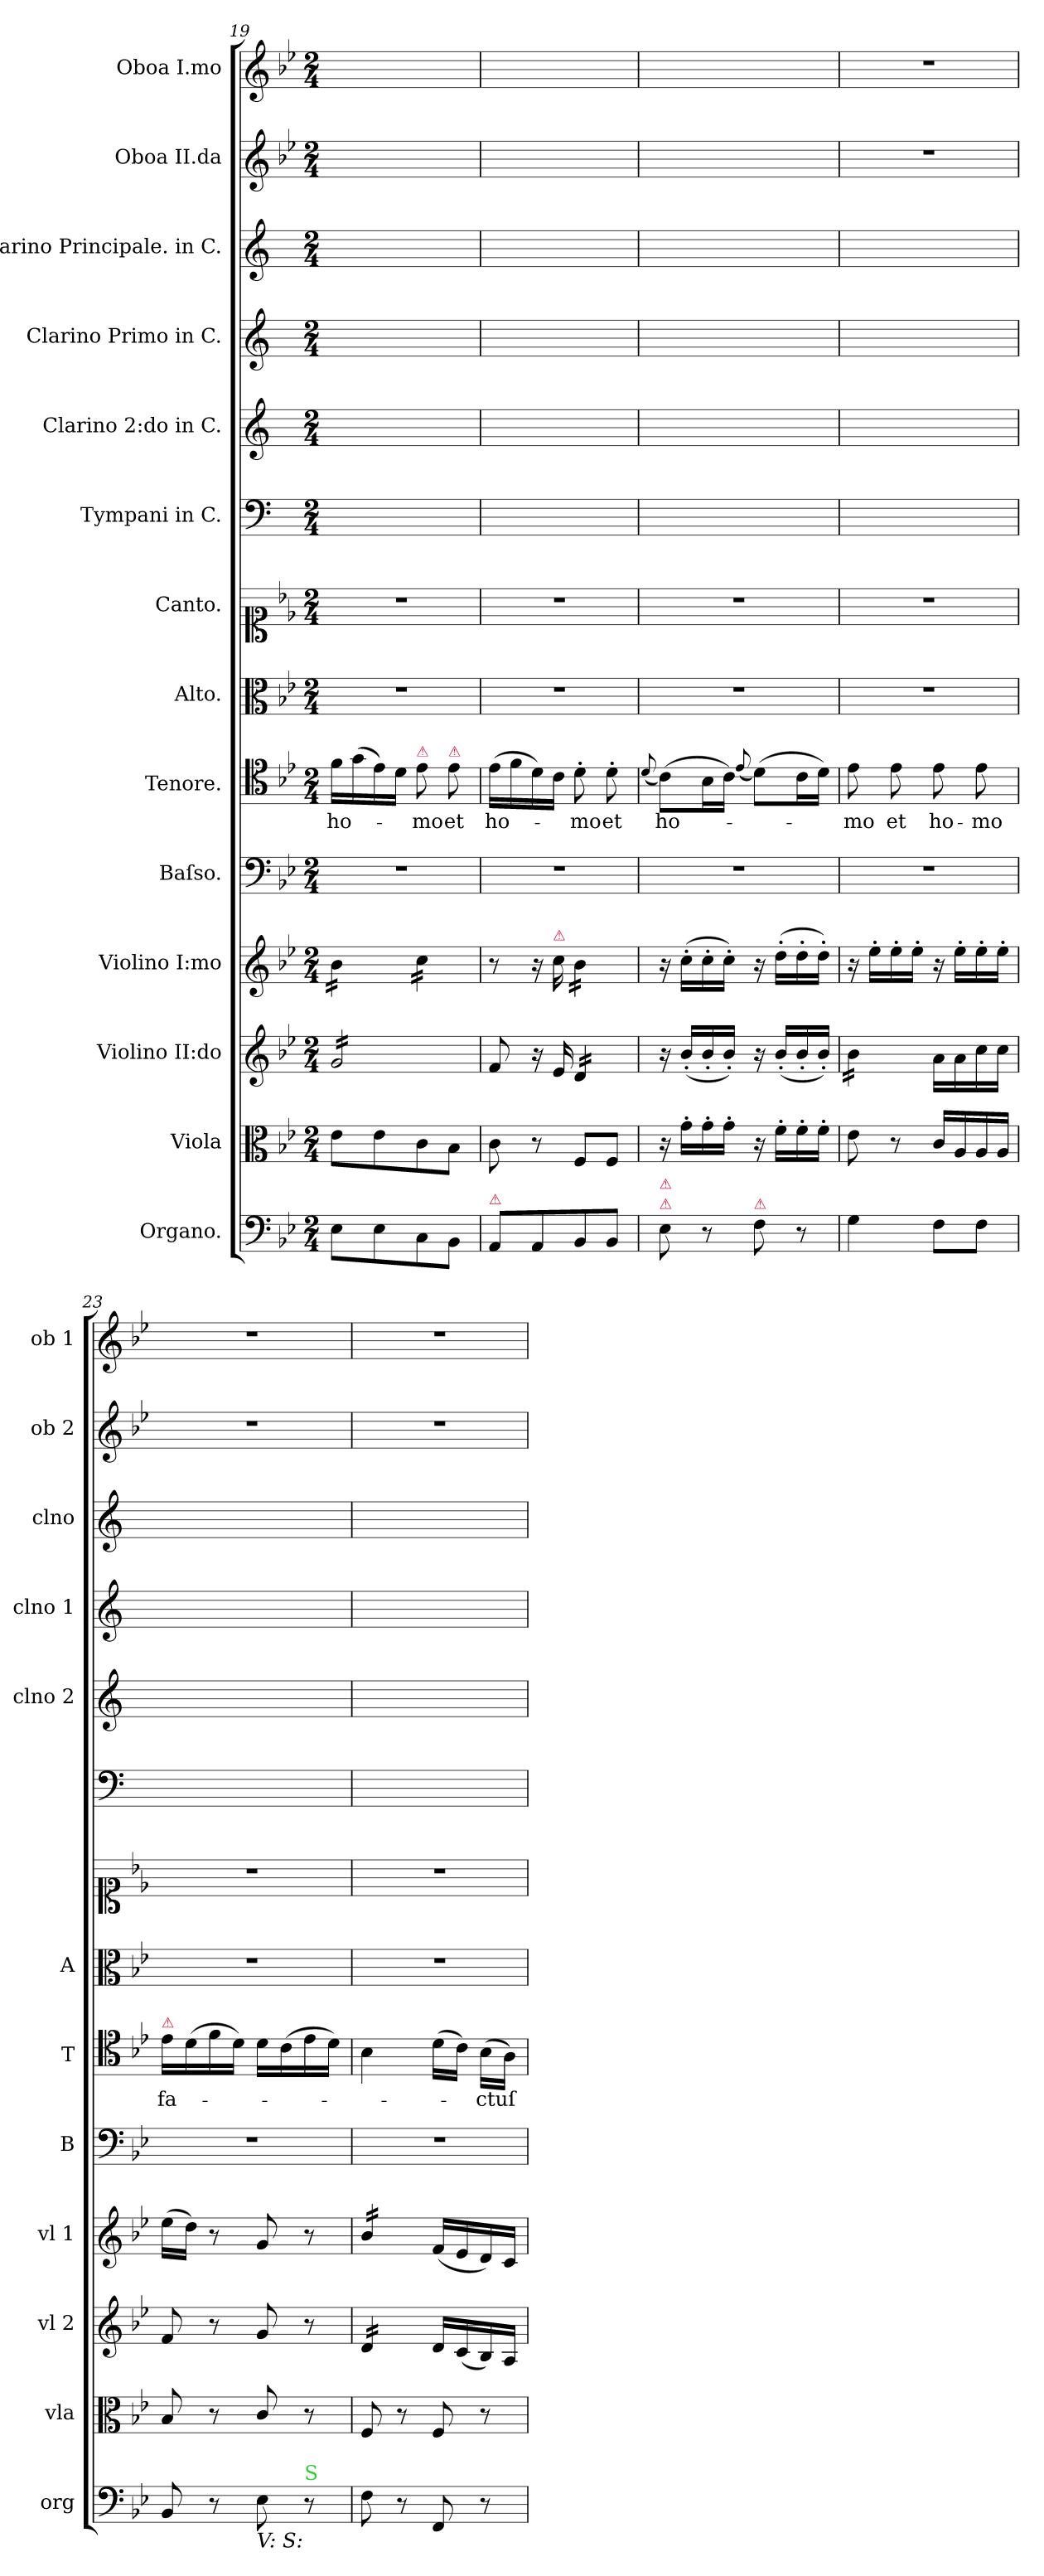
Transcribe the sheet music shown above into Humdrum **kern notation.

**kern	**kern	**kern	**kern	**kern	**kern	**text	**kern	**kern	**kern	**kern	**kern	**kern	**kern	**kern
*part14	*part13	*part12	*part11	*part10	*part9	*part9	*part8	*part7	*part6	*part5	*part4	*part3	*part2	*part1
*staff14	*staff13	*staff12	*staff11	*staff10	*staff9	*staff9	*staff8	*staff7	*staff6	*staff5	*staff4	*staff3	*staff2	*staff1
*I"Organo.	*I"Viola	*I"Violino II:do	*I"Violino I:mo	*I"Baſso.	*I"Tenore.	*	*I"Alto.	*I"Canto.	*I"Tympani in C.	*I"Clarino 2:do in C.	*I"Clarino Primo in C.	*I"Clarino Principale. in C.	*I"Oboa II.da	*I"Oboa I.mo
*I'org	*I'vla	*I'vl 2	*I'vl 1	*I'B	*I'T	*	*I'A	*	*	*I'clno 2	*I'clno 1	*I'clno	*I'ob 2	*I'ob 1
*clefF4	*clefC3	*clefG2	*clefG2	*clefF4	*clefC4	*	*clefC3	*clefC1	*clefF4	*clefG2	*clefG2	*clefG2	*clefG2	*clefG2
*k[b-e-]	*k[b-e-]	*k[b-e-]	*k[b-e-]	*k[b-e-]	*k[b-e-]	*	*k[b-e-]	*k[b-e-]	*k[]	*k[]	*k[]	*k[]	*k[b-e-]	*k[b-e-]
*M2/4	*M2/4	*M2/4	*M2/4	*M2/4	*M2/4	*	*M2/4	*M2/4	*M2/4	*M2/4	*M2/4	*M2/4	*M2/4	*M2/4
=19	=19	=19	=19	=19	=19	=19	=19	=19	=19	=19	=19	=19	=19	=19
*	*	*tremolo	*	*	*	*	*	*	*	*	*	*	*	*
*	*	*	*tremolo	*	*	*	*	*	*	*	*	*	*	*
8E-\L	8e-\L	16g/LL	16b-\LL	2r	16f\LL	ho-	2r	2r	2ryy	2ryy	2ryy	2ryy	2ryy	2ryy
.	.	16g/	16b-\	.	(>16g\	.	.	.	.	.	.	.	.	.
8E-\	8e-\	16g/	16b-\	.	16e-\)	.	.	.	.	.	.	.	.	.
.	.	16g/	16b-\JJ	.	16d\JJ	.	.	.	.	.	.	.	.	.
!	!	!	!	!	!LO:TX:a:color=crimson:t=⚠	!	!	!	!	!	!	!	!	!
8C\	8c\	16g/	16cc\LL	.	8e-\	-mo	.	.	.	.	.	.	.	.
.	.	16g/	16cc\	.	.	.	.	.	.	.	.	.	.	.
!	!	!	!	!	!LO:TX:a:color=crimson:t=⚠	!	!	!	!	!	!	!	!	!
8BB-\J	8B-\J	16g/	16cc\	.	8e-\	et	.	.	.	.	.	.	.	.
.	.	16g/JJ	16cc\JJ	.	.	.	.	.	.	.	.	.	.	.
*	*	*	*Xtremolo	*	*	*	*	*	*	*	*	*	*	*
*	*	*Xtremolo	*	*	*	*	*	*	*	*	*	*	*	*
=20	=20	=20	=20	=20	=20	=20	=20	=20	=20	=20	=20	=20	=20	=20
!LO:TX:a:color=crimson:t=⚠	!	!	!	!	!	!	!	!	!	!	!	!	!	!
8AA/L	8c\	8f/	8r	2r	(>16e-\LL	ho-	2r	2r	2ryy	2ryy	2ryy	2ryy	2ryy	2ryy
.	.	.	.	.	16f\	.	.	.	.	.	.	.	.	.
8AA/	8r	16r	16r	.	16d\)	.	.	.	.	.	.	.	.	.
!	!	!	!LO:TX:a:color=crimson:t=⚠	!	!	!	!	!	!	!	!	!	!	!
.	.	16e-/	16cc\	.	16c\JJ	.	.	.	.	.	.	.	.	.
*	*	*tremolo	*	*	*	*	*	*	*	*	*	*	*	*
*	*	*	*tremolo	*	*	*	*	*	*	*	*	*	*	*
8BB-/	8F/L	16d/LL	16b-\LL	.	8d'>\	-mo	.	.	.	.	.	.	.	.
.	.	16d/	16b-\	.	.	.	.	.	.	.	.	.	.	.
8BB-/J	8F/J	16d/	16b-\	.	8d'>\	et	.	.	.	.	.	.	.	.
.	.	16d/JJ	16b-\JJ	.	.	.	.	.	.	.	.	.	.	.
*	*	*	*Xtremolo	*	*	*	*	*	*	*	*	*	*	*
*	*	*Xtremolo	*	*	*	*	*	*	*	*	*	*	*	*
=21	=21	=21	=21	=21	=21	=21	=21	=21	=21	=21	=21	=21	=21	=21
.	.	.	.	.	(<8qqd/	.	.	.	.	.	.	.	.	.
!LO:TX:a:color=crimson:t=⚠	!	!	!	!	!	!	!	!	!	!	!	!	!	!
!LO:TX:a:color=crimson:t=⚠	!	!	!	!	!	!	!	!	!	!	!	!	!	!
8E-\	16r	16r	16r	2r	(>8c\L)	ho-	2r	2r	2ryy	2ryy	2ryy	2ryy	2ryy	2ryy
.	16g'>\LL	(<16b-'</LL	(>16cc'>\LL	.	.	.	.	.	.	.	.	.	.	.
8r	16g'>\	16b-'</	16cc'>\	.	16B-\L	.	.	.	.	.	.	.	.	.
.	16g'>\JJ	16b-'</JJ)	16cc'>\JJ)	.	16c\JJ)	.	.	.	.	.	.	.	.	.
.	.	.	.	.	(<8qqe-/	.	.	.	.	.	.	.	.	.
!LO:TX:a:color=crimson:t=⚠	!	!	!	!	!	!	!	!	!	!	!	!	!	!
8F\	16r	16r	16r	.	(>8d\L)	.	.	.	.	.	.	.	.	.
.	16f'>\LL	(<16b-'</LL	(>16dd'>\LL	.	.	.	.	.	.	.	.	.	.	.
8r	16f'>\	16b-'</	16dd'>\	.	16c\L	.	.	.	.	.	.	.	.	.
.	16f'>\JJ	16b-'</JJ)	16dd'>\JJ)	.	16d\JJ)	.	.	.	.	.	.	.	.	.
=22	=22	=22	=22	=22	=22	=22	=22	=22	=22	=22	=22	=22	=22	=22
*	*	*tremolo	*	*	*	*	*	*	*	*	*	*	*	*
4G\	8e-\	16b-\LL	16r	2r	8e-\	-mo	2r	2r	2ryy	2ryy	2ryy	2ryy	2r	2r
.	.	16b-\	16ee-'>\LL	.	.	.	.	.	.	.	.	.	.	.
.	8r	16b-\	16ee-'>\	.	8e-\	et	.	.	.	.	.	.	.	.
.	.	16b-\JJ	16ee-'>\JJ	.	.	.	.	.	.	.	.	.	.	.
*	*	*Xtremolo	*	*	*	*	*	*	*	*	*	*	*	*
8F\L	16c/LL	16a\LL	16r	.	8e-\	ho-	.	.	.	.	.	.	.	.
.	16A/	16a\	16ee-'>\LL	.	.	.	.	.	.	.	.	.	.	.
8F\J	16A/	16cc\	16ee-'>\	.	8e-\	-mo	.	.	.	.	.	.	.	.
.	16A/JJ	16cc\JJ	16ee-'>\JJ	.	.	.	.	.	.	.	.	.	.	.
=23	=23	=23	=23	=23	=23	=23	=23	=23	=23	=23	=23	=23	=23	=23
!	!	!	!	!	!LO:TX:a:color=crimson:t=⚠	!	!	!	!	!	!	!	!	!
8BB-/	8B-/	8f/	(>16ee-\LL	2r	16e-\LL	fa-	2r	2r	2ryy	2ryy	2ryy	2ryy	2r	2r
.	.	.	16dd\JJ)	.	(>16d\	.	.	.	.	.	.	.	.	.
8r	8r	8r	8r	.	16f\	.	.	.	.	.	.	.	.	.
.	.	.	.	.	16d\JJ)	.	.	.	.	.	.	.	.	.
!LO:TX:b:i:t=V&colon; S&colon;	!	!	!	!	!	!	!	!	!	!	!	!	!	!
8E-\	8c/	8g/	8g/	.	16d\LL	.	.	.	.	.	.	.	.	.
.	.	.	.	.	(>16c\	.	.	.	.	.	.	.	.	.
!LO:TX:a:color=limegreen:t=S	!	!	!	!	!	!	!	!	!	!	!	!	!	!
8r	8r	8r	8r	.	16e-\	.	.	.	.	.	.	.	.	.
.	.	.	.	.	16d\JJ)	.	.	.	.	.	.	.	.	.
=24	=24	=24	=24	=24	=24	=24	=24	=24	=24	=24	=24	=24	=24	=24
*	*	*tremolo	*	*	*	*	*	*	*	*	*	*	*	*
*	*	*	*tremolo	*	*	*	*	*	*	*	*	*	*	*
8F\	8F/	16d/LL	16b-/LL	2r	4B-\	.	2r	2r	2ryy	2ryy	2ryy	2ryy	2r	2r
.	.	16d/	16b-/	.	.	.	.	.	.	.	.	.	.	.
8r	8r	16d/	16b-/	.	.	.	.	.	.	.	.	.	.	.
.	.	16d/JJ	16b-/JJ	.	.	.	.	.	.	.	.	.	.	.
*	*	*	*Xtremolo	*	*	*	*	*	*	*	*	*	*	*
*	*	*Xtremolo	*	*	*	*	*	*	*	*	*	*	*	*
8FF/	8F/	16d/LL	(<16f/LL	.	(>16d\LL	.	.	.	.	.	.	.	.	.
.	.	(<16c/	16e-/	.	16c\JJ)	.	.	.	.	.	.	.	.	.
8r	8r	16B-/)	16d/)	.	(>16B-\LL	-ctuſ	.	.	.	.	.	.	.	.
.	.	16A/JJ	16c/JJ	.	16A\JJ)	.	.	.	.	.	.	.	.	.
=	=	=	=	=	=	=	=	=	=	=	=	=	=	=
*-	*-	*-	*-	*-	*-	*-	*-	*-	*-	*-	*-	*-	*-	*-
